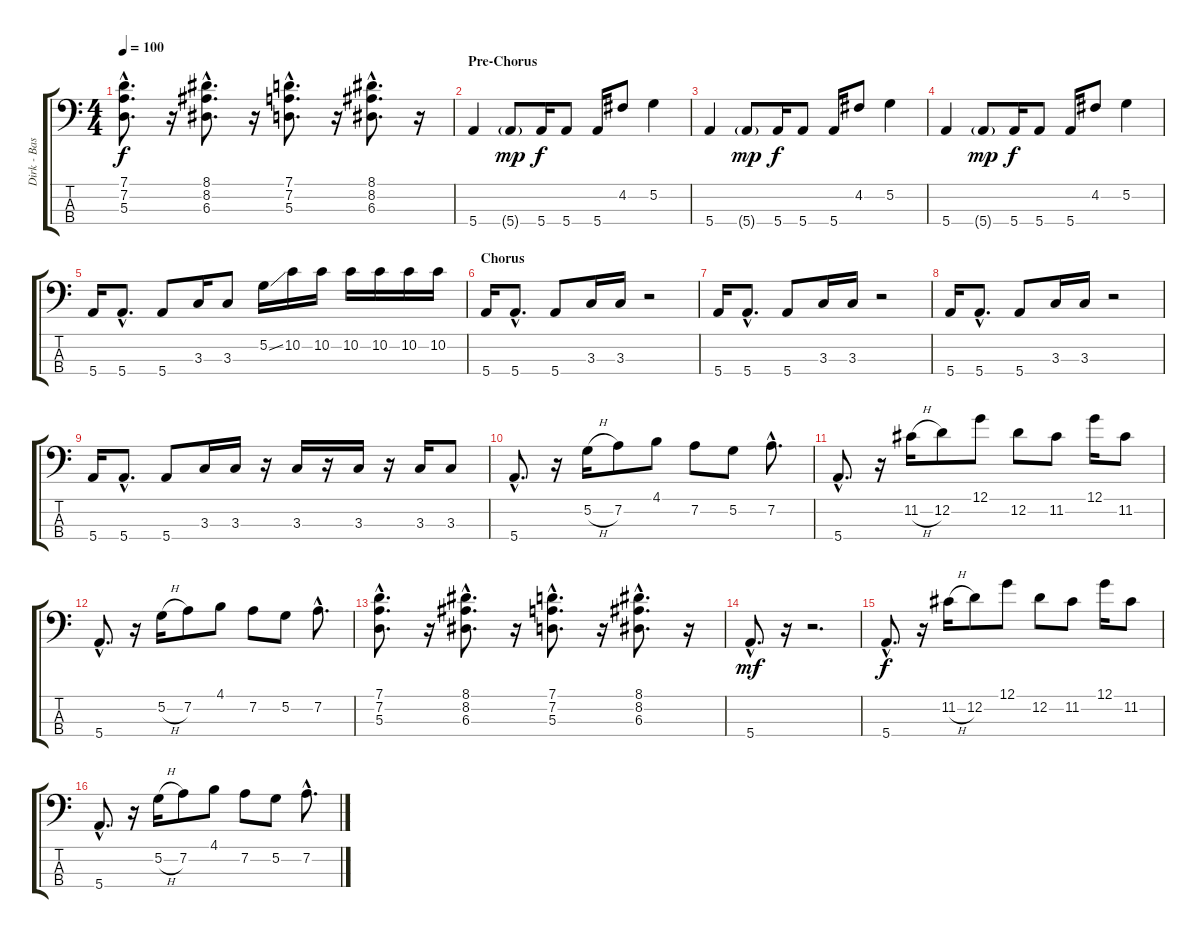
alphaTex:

\track ("Dirk - Bass" "Dirk - Bas") {instrument electricbassfinger}
\staff {score tabs}
\tuning (G2 D2 A1 E1) {hide}
\ts (4 4)
\tempo 100
\clef f4
\ks c
(7.1{hac} 7.2{hac} 5.3{hac}).8{d dy f instrument slapbass2} r.16 (8.1{hac} 8.2{hac} 6.3{hac}).8{d} r.16 (7.1{hac} 7.2{hac} 5.3{hac}).8{d} r.16 (8.1{hac} 8.2{hac} 6.3{hac}).8{d} r.16 |
\section ("" "Pre-Chorus")
5.4.4{instrument electricbassfinger} 5.4{g}.8{dy mp} 5.4.16{dy f} 5.4.8 5.4.16 4.2.8 5.2.4 |
5.4.4 5.4{g}.8{dy mp} 5.4.16{dy f} 5.4.8 5.4.16 4.2.8 5.2.4 |
5.4.4 5.4{g}.8{dy mp} 5.4.16{dy f} 5.4.8 5.4.16 4.2.8 5.2.4 |
5.4.16 5.4{hac}.8{d} 5.4.8 3.3.16 3.3.8 5.2{ss}.16 10.2.16 10.2.16 10.2.16 10.2.16 10.2.16 10.2.16 |
\section ("" "Chorus")
5.4.16 5.4{hac}.8{d} 5.4.8 3.3.16 3.3.16 r.2 |
5.4.16 5.4{hac}.8{d} 5.4.8 3.3.16 3.3.16 r.2 |
5.4.16 5.4{hac}.8{d} 5.4.8 3.3.16 3.3.16 r.2 |
5.4.16 5.4{hac}.8{d} 5.4.8 3.3.16 3.3.16 r.16 3.3.16 r.16 3.3.16 r.16 3.3.16 3.3.8 |
5.4{hac}.8{d} r.16 5.2{h}.16 7.2.8 4.1.8 7.2.8 5.2.8 7.2{hac}.8{d} |
5.4{hac}.8{d} r.16 11.2{h}.16 12.2.8 12.1.8 12.2.8 11.2.8 12.1.16 11.2.8 |
5.4{hac}.8{d} r.16 5.2{h}.16 7.2.8 4.1.8 7.2.8 5.2.8 7.2{hac}.8{d} |
(7.1{hac} 7.2{hac} 5.3{hac}).8{d instrument slapbass2} r.16 (8.1{hac} 8.2{hac} 6.3{hac}).8{d} r.16 (7.1{hac} 7.2{hac} 5.3{hac}).8{d} r.16 (8.1{hac} 8.2{hac} 6.3{hac}).8{d} r.16 |
5.4{hac}.8{d dy mf instrument electricbassfinger} r.16 r.2{d} |
5.4{hac}.8{d dy f} r.16 11.2{h}.16 12.2.8 12.1.8 12.2.8 11.2.8 12.1.16 11.2.8 |
5.4{hac}.8{d} r.16 5.2{h}.16 7.2.8 4.1.8 7.2.8 5.2.8 7.2{hac}.8{d}
